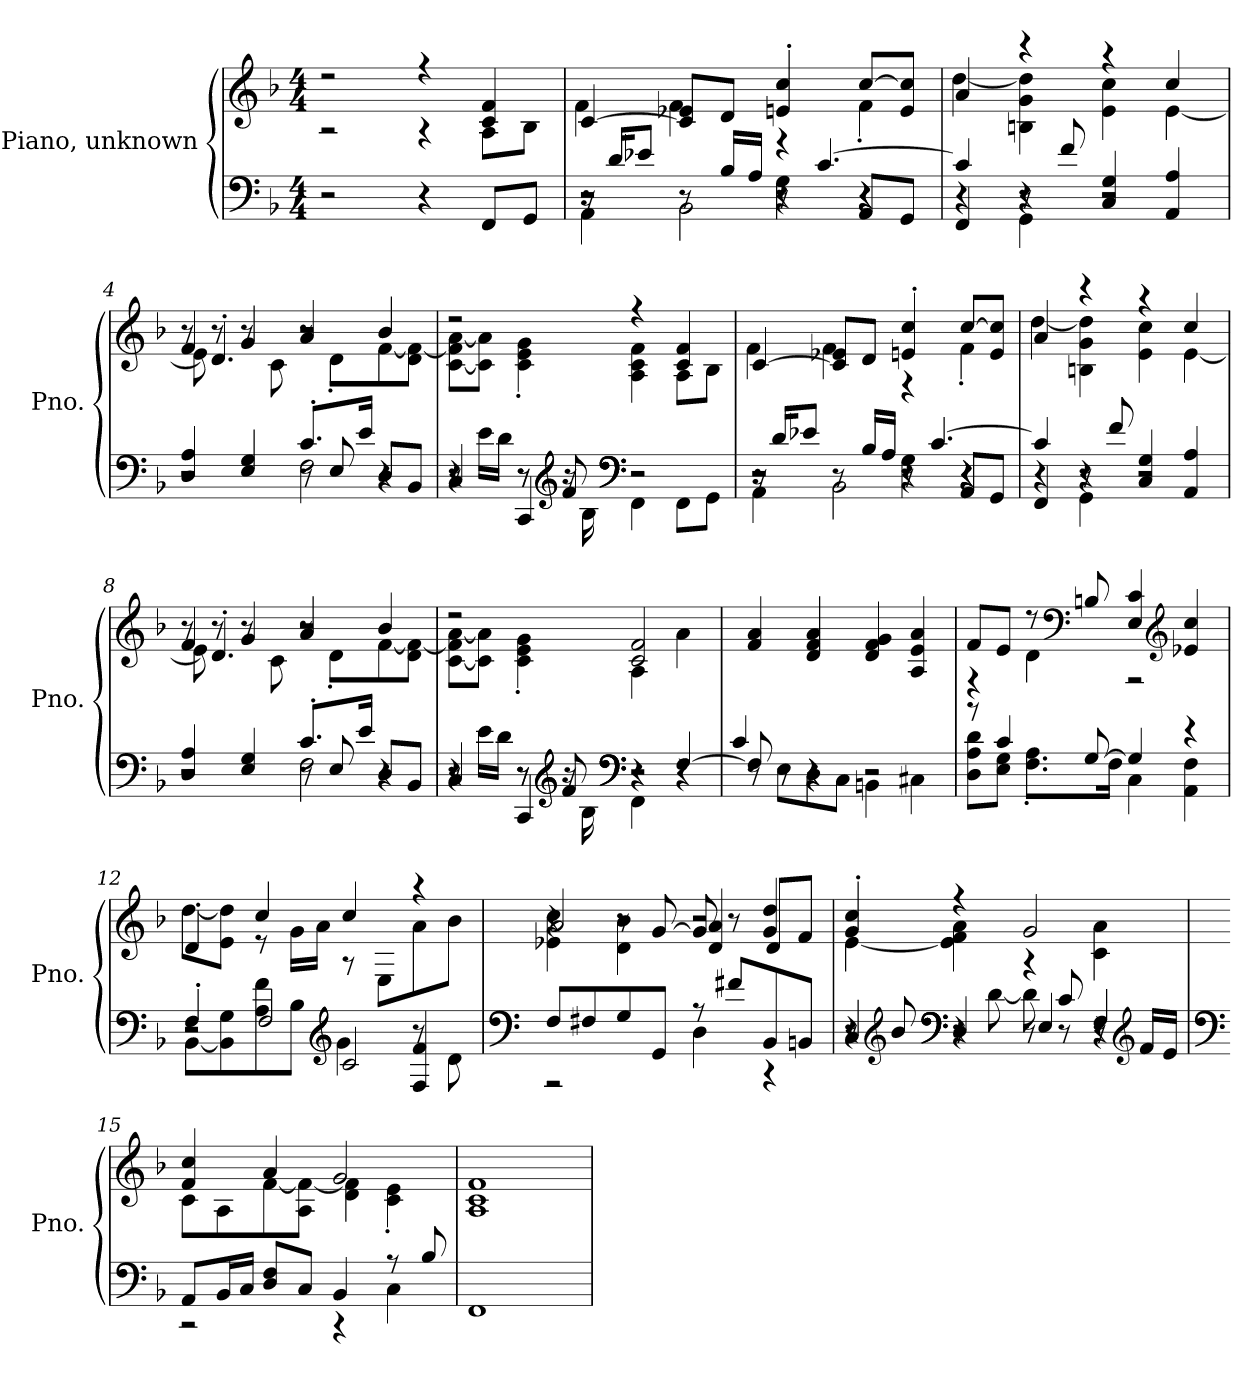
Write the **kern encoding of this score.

**kern	**kern
*part1	*part1
*staff2	*staff1
*I"Piano, unknown	*
*I'Pno.	*
*clefF4	*clefG2
*k[b-]	*k[b-]
*M4/4	*M4/4
*MM120	*MM120
=1	=1
*	*^
2r	2r	2r
4r	4r	4r
8FF/L	4c/ 4f/	8A\L
8GG/J	.	8B-\J
=2	=2	=2
*^	*	*
*	*^	*	*
*	*	*^	*	*
2r	2r	16r	4AA\	[4c/	4f\
.	.	16d/KL	.	.	.
.	.	8e-X/J	.	.	.
.	.	8r	2BB-\	8c/] 8e-X/L	4f\
.	.	16B-/LL	.	8d/J	.
.	.	16A/JJ	.	.	.
8r	4G\	4r	.	4en/' 4cc/'	4r
[4.c/	.	.	.	.	.
.	4r	8AA/L	4r	[8cc/L	4f'\
.	.	8GG/J	.	8e/ 8cc/]J	.
*	*	*v	*v	*	*
=3	=3	=3	=3	=3
4c/]	4FF/	4r	4a/	[4dd\
4r	8r	4GG\	4r	4Bn\ 4g\ 4dd\]
.	8f/	.	.	.
2r	4C/ 4G/	2r	4r	4e\ 4cc\
.	4AA/ 4A/	.	4cc/	[4e\
=4	=4	=4	=4	=4
*	*	*	*	*^
4D/ 4A/	2r	2r	4f/	8e\]	8r
.	.	.	.	8r	4.d'/
4E/ 4G/	.	.	4g/	8r	.
.	.	.	.	8c\	.
8.c'/L	2F\	8r	4a/	8r	2r
.	.	8E/	.	8d'\L	.
16e/Jk	.	.	.	.	.
8D/L	.	4r	4b-/	[8f\	.
8BB-/J	.	.	.	8d\ 8f\_J	.
*	*	*	*	*v	*v
!!LO:LB:g=z
=5	=5	=5	=5	=5
4r	8r	4C/	2r	[8c\ 8f\] [8a\L
.	16e\LL	.	.	8c\] 8a\]J
.	16d\JJ	.	.	.
8r	8r	4CC/	.	4c\' 4e\' 4g\'
*clefG2	*	*	*	*
8f/	16r	.	.	.
.	16B-\	.	.	.
*clefF4	*	*	*	*
2r	4FF\	2r	4r	4A\ 4c\ 4f\
.	8FF\L	.	4c/ 4f/	8A\L
.	8GG\J	.	.	8B-\J
=6	=6	=6	=6	=6
*	*	*^	*	*
2r	2r	16r	4AA\	[4c/	4f\
.	.	16d/KL	.	.	.
.	.	8e-X/J	.	.	.
.	.	8r	2BB-\	8c/] 8e-X/L	4f\
.	.	16B-/LL	.	8d/J	.
.	.	16A/JJ	.	.	.
8r	4G\	4r	.	4en/' 4cc/'	4r
[4.c/	.	.	.	.	.
.	4r	8AA/L	4r	[8cc/L	4f'\
.	.	8GG/J	.	8e/ 8cc/]J	.
*	*	*v	*v	*	*
=7	=7	=7	=7	=7
4c/]	4FF/	4r	4a/	[4dd\
4r	8r	4GG\	4r	4Bn\ 4g\ 4dd\]
.	8f/	.	.	.
2r	4C/ 4G/	2r	4r	4e\ 4cc\
.	4AA/ 4A/	.	4cc/	[4e\
!!LO:LB:g=z
=8	=8	=8	=8	=8
*	*	*	*	*^
4D/ 4A/	2r	2r	4f/	8e\]	8r
.	.	.	.	8r	4.d'/
4E/ 4G/	.	.	4g/	8r	.
.	.	.	.	8c\	.
8.c'/L	2F\	8r	4a/	8r	2r
.	.	8E/	.	8d'\L	.
16e/Jk	.	.	.	.	.
8D/L	.	4r	4b-/	[8f\	.
8BB-/J	.	.	.	8d\ 8f\_J	.
*	*	*	*	*v	*v
=9	=9	=9	=9	=9
4r	8r	4C/	2r	[8c\ 8f\] [8a\L
.	16e\LL	.	.	8c\] 8a\]J
.	16d\JJ	.	.	.
8r	8r	4CC/	.	4c\' 4e\' 4g\'
*clefG2	*	*	*	*
8f/	16r	.	.	.
.	16B-\	.	.	.
*clefF4	*	*	*	*
4r	4FF\	2r	2c/ 2f/	4A\
[4F/	4r	.	.	4a\
*	*	*	*v	*v
=10	=10	=10	=10
8F/]	8r	4c/	4f/ 4a/
8r	8E\L	.	.
4r	8D\	4r	4d/ 4f/ 4a/
.	8C\J	.	.
2r	4BBn\	2r	4d/ 4f/ 4g/
.	4C#X\	.	4A/ 4e/ 4a/
*	*v	*v	*
!!LO:LB:g=z
=11	=11	=11
*	*	*^
8r	8D\ 8A\ 8d\L	8f/L	4r
4c/	8E\ 8G\J	8e/J	.
.	8.F\' 8.A\'L	8r	4d\
*	*	*clefF4	*
[8G/	.	8Bn/	.
.	16F\Jk	.	.
4G/]	4C\	4E/ 4c/	2r
*	*	*clefG2	*
4r	4AA\ 4F\	4e-X/ 4cc/	.
=12	=12	=12	=12
*	*^	*	*
2r	[8BB-\L	4F'/	4d'/	[8dd\L
.	8BB-\] 8G\	.	.	8e\ 8dd\]J
.	8A\ 8f\	2F/	4cc/	8r
.	8B-\J	.	.	16g\LL
.	.	.	.	16a\JJ
*clefG2	*	*	*	*
2c/	4g\	.	4cc/	8r
.	.	.	.	8E\L
.	8r	4F/ 4f/	4r	8a\
.	8d\	.	.	8b-\J
*v	*v	*v	*	*
*	*v	*v
=13	=13
*clefF4	*
*^	*^
*	*	*	*^
8F/L	2r	4r	4e-X\ 4cc\	2a/
8F#X/	.	.	.	.
8G/	.	8r	4d\ 4b-\	.
8GG/J	.	[8g/	.	.
8r	4D\	8g/]	2r	4d/ 4a/
8f#X/L	.	8r	.	.
8BB-/	4r	4g/ 4dd/	.	8d/L
8BBn/J	.	.	.	8f/J
*	*	*	*v	*v
!!LO:LB:g=z
=14	=14	=14	=14
*	*^	*	*
8r	4r	4C/	4g/' 4cc/'	[4e\
*clefG2	*	*	*	*
8b-/	.	.	.	.
*clefF4	*	*	*	*
4r	8r	4D/	4r	4e\] 4f\ 4a\
.	[8d\	.	.	.
8r	8d\]	4E/	2g/	4r
8c/	8r	.	.	.
8r	4r	4F/	.	4c\ 4a\
*clefG2	*	*	*	*
16f/LL	.	.	.	.
16e/JJ	.	.	.	.
*v	*v	*v	*	*
=15	=15	=15
*clefF4	*	*
*^	*	*
8AA/L	2r	4f/ 4cc/	8c\L
16BB-/L	.	.	8A\
16C/JJ	.	.	.
8D/ 8F/L	.	4a/	[8f\
8C/J	.	.	8A\ 8f\_J
4BB-/	4r	2g/	4d\ 4f\]
8r	4C\	.	4c\' 4e\'
8B-/	.	.	.
*v	*v	*	*
*	*v	*v
=16	=16
1FF	1A 1c 1f
=	=
*-	*-
